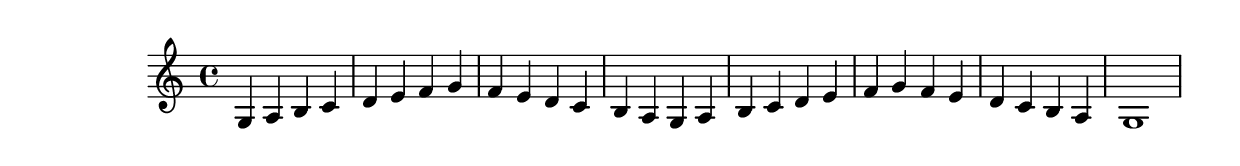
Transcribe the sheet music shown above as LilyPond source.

% [[file:~/git/scratch/lilypond/README.org::*org-mode%20integration][org-mode integration:1]]
\relative c' { 
  g a b c d e f g f e d c b a g a b c d e f g f e d c b a g1 
}
% org-mode integration:1 ends here
